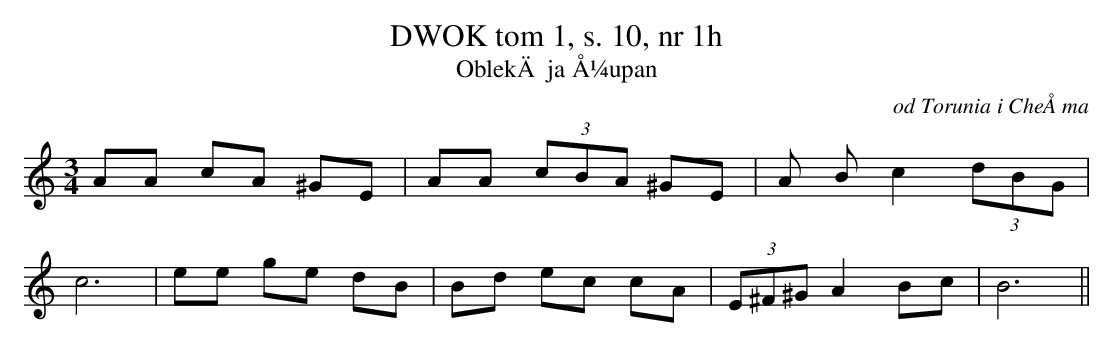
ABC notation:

X:1
T: DWOK tom 1, s. 10, nr 1h
T: OblekÄ ja Å¼upan
O: od Torunia i CheÅma
M: 3/4
L: 1/8
K: C
AA cA ^GE | AA (3cBA ^GE | A B c2(3dBG |
c6 | ee ge dB | Bd ec cA | (3E^F^G A2Bc | B6||
